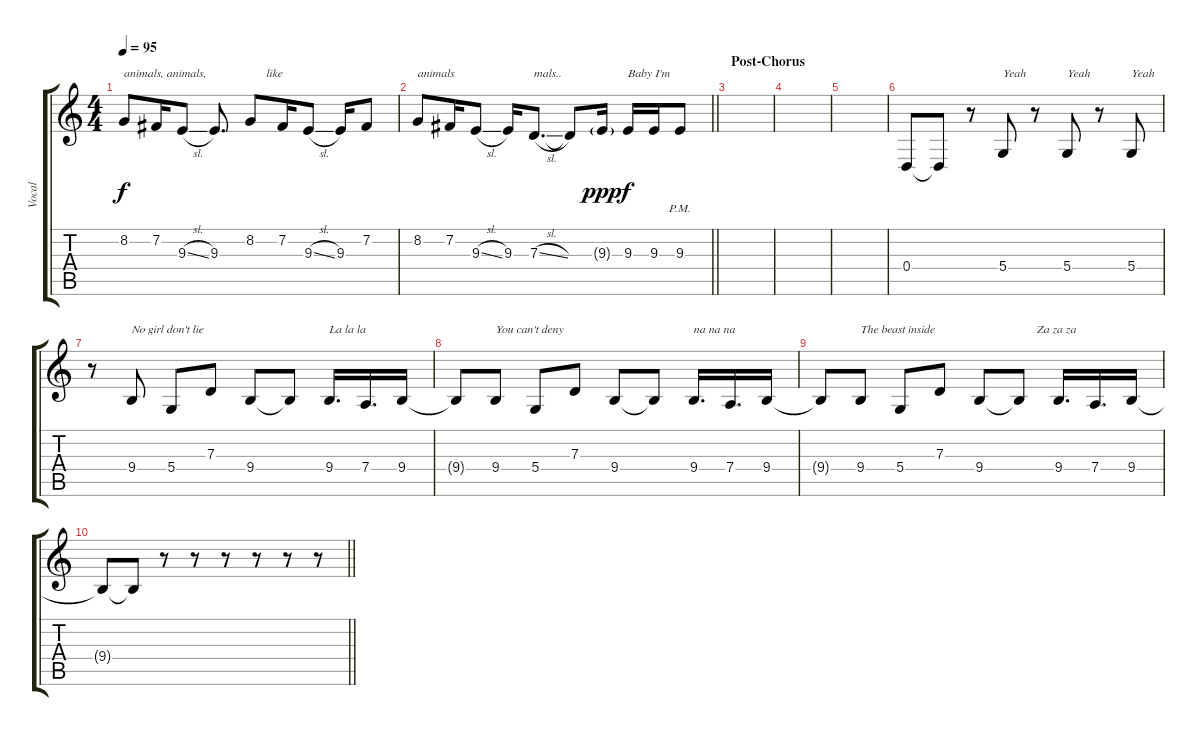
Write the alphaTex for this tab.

\track ("Vocal" "Vocal") {instrument clarinet}
\staff {score tabs}
\tuning (E4 B3 G3 D3 A2 E2) {hide}
\ts (4 4)
\tempo 95
\clef g2
\ks c
8.2.8{txt "animals, animals,                    like " dy f} 7.2.16 9.3{sl}.8 9.3.8{d} 8.2.8 7.2.16 9.3{sl}.8 9.3.16 7.2.8 |
\barLineRight lightlight
8.2.8{txt "animals"} 7.2.16 9.3{sl}.8 9.3.16 7.3{sl}.8{d txt "mals.."} 7.3{t}.8 9.3{g}.16{dy ppp} 9.3.16{txt "Baby I'm" dy f} 9.3.16 9.3{pm}.8 |
\section ("" "Post-Chorus")
|
|
|
0.4.8 0.4{t}.8 r.8 5.4.8{txt "Yeah"} r.8 5.4.8{txt "Yeah"} r.8 5.4.8{txt "Yeah"} |
r.8 9.4.8{txt "No girl don't lie"} 5.4.8 7.3.8 9.4.8 9.4{t}.8 9.4.16{d txt "La la la"} 7.4.16{d} 9.4.16 |
9.4{t}.8 9.4.8{txt "You can't deny"} 5.4.8 7.3.8 9.4.8 9.4{t}.8 9.4.16{d txt "na na na"} 7.4.16{d} 9.4.16 |
9.4{t}.8 9.4.8{txt "The beast inside"} 5.4.8 7.3.8 9.4.8 9.4{t}.8{txt "      Za za za"} 9.4.16{d} 7.4.16{d} 9.4.16 |
\barLineRight lightlight
9.4{t}.8 9.4{t}.8 r.8 r.8 r.8 r.8 r.8 r.8
